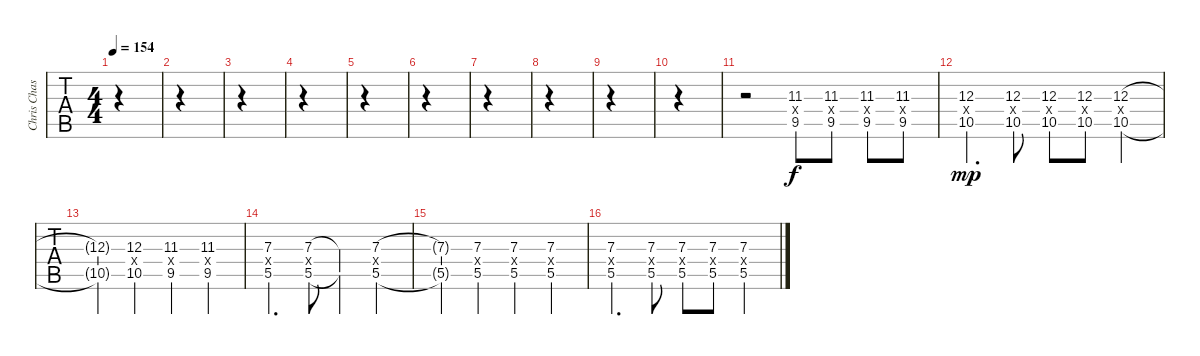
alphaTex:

\track ("Chris Chasse - Guitar Two" "Chris Chas") {instrument distortionguitar}
\staff {tabs}
\tuning (Eb4 Bb3 Gb3 Db3 Ab2 Eb2) {hide}
\ts (4 4)
\tempo 154
\clef g2
\ks c
|
|
|
|
|
|
|
|
|
|
r.2{volume 14 balance 14} (11.3 9.4{x} 9.5).8 (11.3 9.4{x} 9.5).8 (11.3 9.4{x} 9.5).8 (11.3 9.4{x} 9.5).8 |
(12.3 10.4{x} 10.5).4{d dy mp} (12.3 10.4{x} 10.5).8 (12.3 10.4{x} 10.5).8 (12.3 10.4{x} 10.5).8 (12.3 10.4{x} 10.5).4 |
(12.3{t} 10.5{t}).4 (12.3 10.4{x} 10.5).4 (11.3 9.4{x} 9.5).4 (11.3 9.4{x} 9.5).4 |
(7.3 2.4{x} 5.5).4{d} (7.3 2.4{x} 5.5).8 (7.3{t} 5.5{t}).4 (7.3 2.4{x} 5.5).4 |
(7.3{t} 5.5{t}).4 (7.3 9.4{x} 5.5).4 (7.3 2.4{x} 5.5).4 (7.3 2.4{x} 5.5).4 |
(7.3 5.4{x} 5.5).4{d} (7.3 5.4{x} 5.5).8 (7.3 5.4{x} 5.5).8 (7.3 5.4{x} 5.5).8 (7.3 5.4{x} 5.5).4
